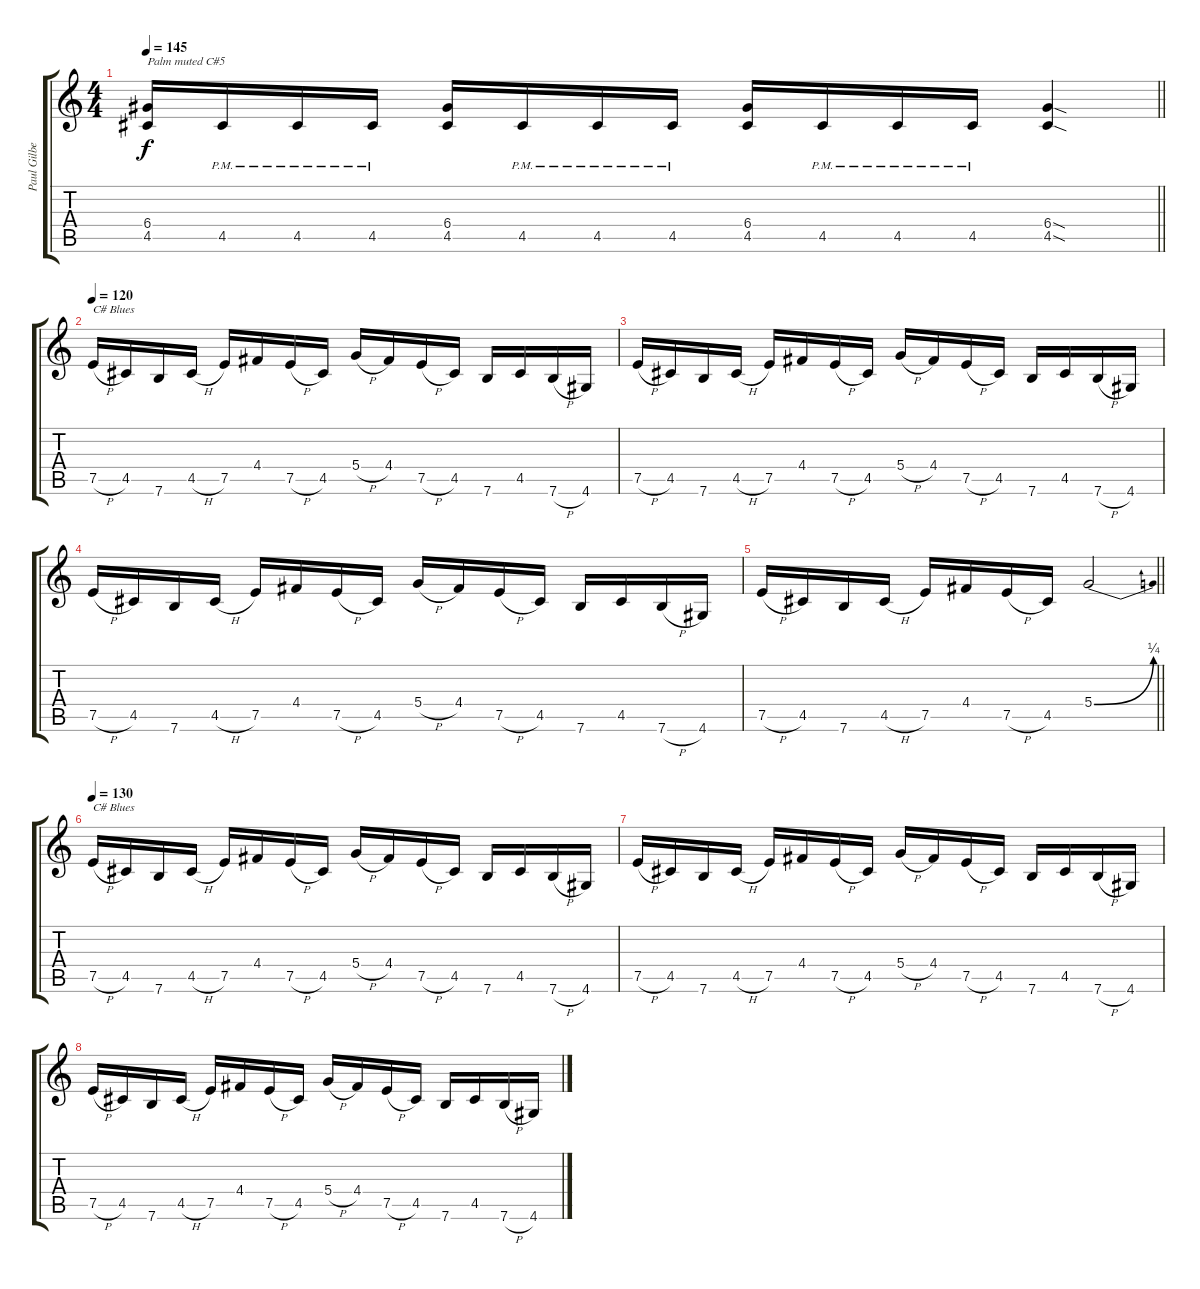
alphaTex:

\track ("Paul Gilbert" "Paul Gilbe") {instrument overdrivenguitar}
\staff {score tabs}
\tuning (E4 B3 G3 D3 A2 E2) {hide}
\ts (4 4)
\tempo 145
\tempo 100
\tempo 145
\clef g2
\barLineRight lightlight
\ks c
(6.4 4.5).16{txt "Palm muted C#5" dy f instrument overdrivenguitar} 4.5{pm}.16 4.5{pm}.16 4.5{pm}.16 (6.4 4.5).16 4.5{pm}.16 4.5{pm}.16 4.5{pm}.16 (6.4 4.5).16 4.5{pm}.16 4.5{pm}.16 4.5{pm}.16 (6.4{sod} 4.5{sod}).4 |
\tempo 120
7.5{h}.16{txt "C# Blues"} 4.5.16 7.6.16 4.5{h}.16 7.5.16 4.4.16 7.5{h}.16 4.5.16 5.4{h}.16 4.4.16 7.5{h}.16 4.5.16 7.6.16 4.5.16 7.6{h}.16 4.6.16 |
7.5{h}.16 4.5.16 7.6.16 4.5{h}.16 7.5.16 4.4.16 7.5{h}.16 4.5.16 5.4{h}.16 4.4.16 7.5{h}.16 4.5.16 7.6.16 4.5.16 7.6{h}.16 4.6.16 |
7.5{h}.16 4.5.16 7.6.16 4.5{h}.16 7.5.16 4.4.16 7.5{h}.16 4.5.16 5.4{h}.16 4.4.16 7.5{h}.16 4.5.16 7.6.16 4.5.16 7.6{h}.16 4.6.16 |
\barLineRight lightlight
7.5{h}.16 4.5.16 7.6.16 4.5{h}.16 7.5.16 4.4.16 7.5{h}.16 4.5.16 5.4{be (bend 0 0 60 1)}.2 |
\tempo 130
7.5{h}.16{txt "C# Blues"} 4.5.16 7.6.16 4.5{h}.16 7.5.16 4.4.16 7.5{h}.16 4.5.16 5.4{h}.16 4.4.16 7.5{h}.16 4.5.16 7.6.16 4.5.16 7.6{h}.16 4.6.16 |
7.5{h}.16 4.5.16 7.6.16 4.5{h}.16 7.5.16 4.4.16 7.5{h}.16 4.5.16 5.4{h}.16 4.4.16 7.5{h}.16 4.5.16 7.6.16 4.5.16 7.6{h}.16 4.6.16 |
7.5{h}.16 4.5.16 7.6.16 4.5{h}.16 7.5.16 4.4.16 7.5{h}.16 4.5.16 5.4{h}.16 4.4.16 7.5{h}.16 4.5.16 7.6.16 4.5.16 7.6{h}.16 4.6.16
